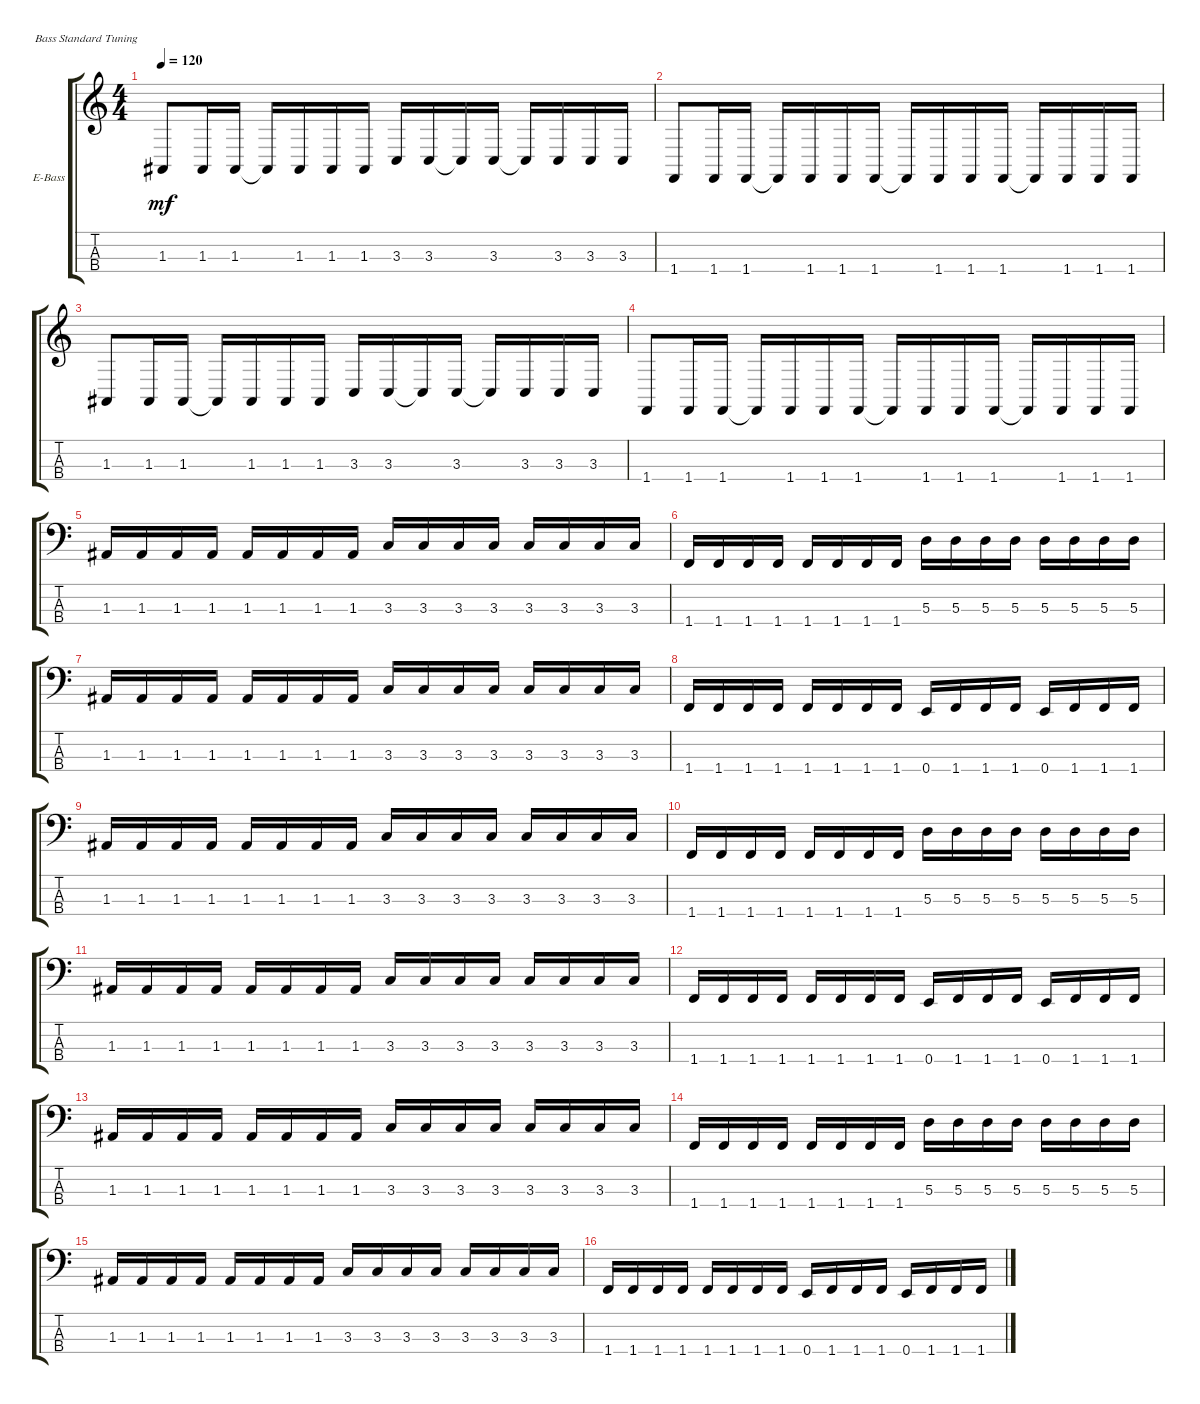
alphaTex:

\bracketExtendMode groupsimilarinstruments
\firstSystemTrackNameOrientation horizontal
\otherSystemsTrackNameOrientation horizontal
\track ("Electric Bass" "E-Bass") {solo instrument electricbassfinger}
\staff {score tabs}
\tuning (G2 D2 A1 E1)
\ts (4 4)
\tempo 120
\clef g2
\ks c
1.3.8{dy mf} 1.3.16 1.3.16 1.3{t}.16 1.3.16 1.3.16 1.3.16 3.3.16 3.3.16 3.3{t}.16 3.3.16 3.3{t}.16 3.3.16 3.3.16 3.3.16 |
1.4.8 1.4.16 1.4.16 1.4{t}.16 1.4.16 1.4.16 1.4.16 1.4{t}.16 1.4.16 1.4.16 1.4.16 1.4{t}.16 1.4.16 1.4.16 1.4.16 |
1.3.8 1.3.16 1.3.16 1.3{t}.16 1.3.16 1.3.16 1.3.16 3.3.16 3.3.16 3.3{t}.16 3.3.16 3.3{t}.16 3.3.16 3.3.16 3.3.16 |
1.4.8 1.4.16 1.4.16 1.4{t}.16 1.4.16 1.4.16 1.4.16 1.4{t}.16 1.4.16 1.4.16 1.4.16 1.4{t}.16 1.4.16 1.4.16 1.4.16 |
\clef f4
1.3.16 1.3.16 1.3.16 1.3.16 1.3.16 1.3.16 1.3.16 1.3.16 3.3.16 3.3.16 3.3.16 3.3.16 3.3.16 3.3.16 3.3.16 3.3.16 |
1.4.16 1.4.16 1.4.16 1.4.16 1.4.16 1.4.16 1.4.16 1.4.16 5.3.16 5.3.16 5.3.16 5.3.16 5.3.16 5.3.16 5.3.16 5.3.16 |
1.3.16 1.3.16 1.3.16 1.3.16 1.3.16 1.3.16 1.3.16 1.3.16 3.3.16 3.3.16 3.3.16 3.3.16 3.3.16 3.3.16 3.3.16 3.3.16 |
1.4.16 1.4.16 1.4.16 1.4.16 1.4.16 1.4.16 1.4.16 1.4.16 0.4.16 1.4.16 1.4.16 1.4.16 0.4.16 1.4.16 1.4.16 1.4.16 |
1.3.16 1.3.16 1.3.16 1.3.16 1.3.16 1.3.16 1.3.16 1.3.16 3.3.16 3.3.16 3.3.16 3.3.16 3.3.16 3.3.16 3.3.16 3.3.16 |
1.4.16 1.4.16 1.4.16 1.4.16 1.4.16 1.4.16 1.4.16 1.4.16 5.3.16 5.3.16 5.3.16 5.3.16 5.3.16 5.3.16 5.3.16 5.3.16 |
1.3.16 1.3.16 1.3.16 1.3.16 1.3.16 1.3.16 1.3.16 1.3.16 3.3.16 3.3.16 3.3.16 3.3.16 3.3.16 3.3.16 3.3.16 3.3.16 |
1.4.16 1.4.16 1.4.16 1.4.16 1.4.16 1.4.16 1.4.16 1.4.16 0.4.16 1.4.16 1.4.16 1.4.16 0.4.16 1.4.16 1.4.16 1.4.16 |
1.3.16 1.3.16 1.3.16 1.3.16 1.3.16 1.3.16 1.3.16 1.3.16 3.3.16 3.3.16 3.3.16 3.3.16 3.3.16 3.3.16 3.3.16 3.3.16 |
1.4.16 1.4.16 1.4.16 1.4.16 1.4.16 1.4.16 1.4.16 1.4.16 5.3.16 5.3.16 5.3.16 5.3.16 5.3.16 5.3.16 5.3.16 5.3.16 |
1.3.16 1.3.16 1.3.16 1.3.16 1.3.16 1.3.16 1.3.16 1.3.16 3.3.16 3.3.16 3.3.16 3.3.16 3.3.16 3.3.16 3.3.16 3.3.16 |
1.4.16 1.4.16 1.4.16 1.4.16 1.4.16 1.4.16 1.4.16 1.4.16 0.4.16 1.4.16 1.4.16 1.4.16 0.4.16 1.4.16 1.4.16 1.4.16
